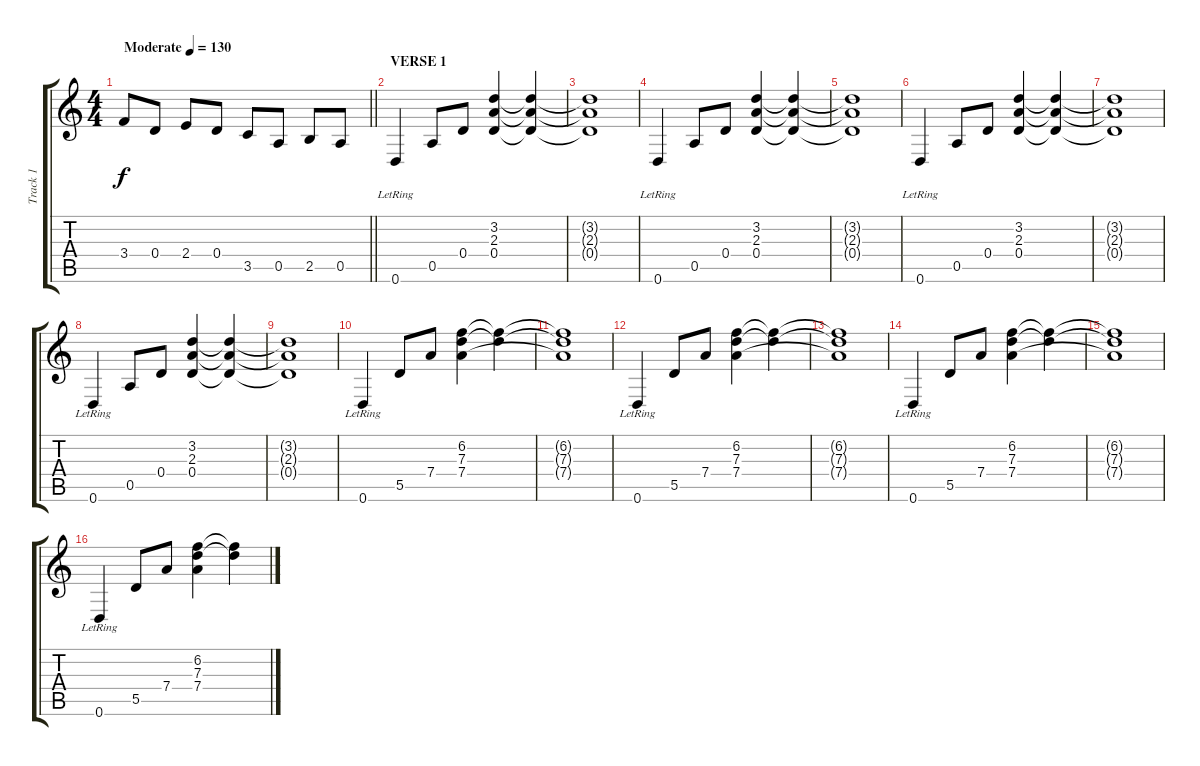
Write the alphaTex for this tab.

\track ("Track 1" "Track 1") {instrument acousticguitarsteel}
\staff {score tabs}
\tuning (E4 B3 G3 D3 A2 D2) {hide}
\ts (4 4)
\section ("" "")
\tempo (130 "Moderate")
\clef g2
\barLineRight lightlight
\ks c
3.4.8{dy f instrument acousticguitarsteel} 0.4.8 2.4.8 0.4.8 3.5.8 0.5.8 2.5.8 0.5.8 |
\section ("" "VERSE 1")
0.6{lr}.4 0.5.8 0.4.8 (3.2 2.3 0.4).4 (3.2{t} 2.3{t} 0.4{t}).4 |
(3.2{t} 2.3{t} 0.4{t}).1 |
0.6{lr}.4 0.5.8 0.4.8 (3.2 2.3 0.4).4 (3.2{t} 2.3{t} 0.4{t}).4 |
(3.2{t} 2.3{t} 0.4{t}).1 |
0.6{lr}.4 0.5.8 0.4.8 (3.2 2.3 0.4).4 (3.2{t} 2.3{t} 0.4{t}).4 |
(3.2{t} 2.3{t} 0.4{t}).1 |
0.6{lr}.4 0.5.8 0.4.8 (3.2 2.3 0.4).4 (3.2{t} 2.3{t} 0.4{t}).4 |
(3.2{t} 2.3{t} 0.4{t}).1 |
0.6{lr}.4 5.5.8 7.4.8 (6.2 7.3 7.4).4 (6.2{t} 7.3{t}).4 |
(6.2{t} 7.3{t} 7.4{t}).1 |
0.6{lr}.4 5.5.8 7.4.8 (6.2 7.3 7.4).4 (6.2{t} 7.3{t}).4 |
(6.2{t} 7.3{t} 7.4{t}).1 |
0.6{lr}.4 5.5.8 7.4.8 (6.2 7.3 7.4).4 (6.2{t} 7.3{t}).4 |
(6.2{t} 7.3{t} 7.4{t}).1 |
0.6{lr}.4 5.5.8 7.4.8 (6.2 7.3 7.4).4 (6.2{t} 7.3{t}).4
